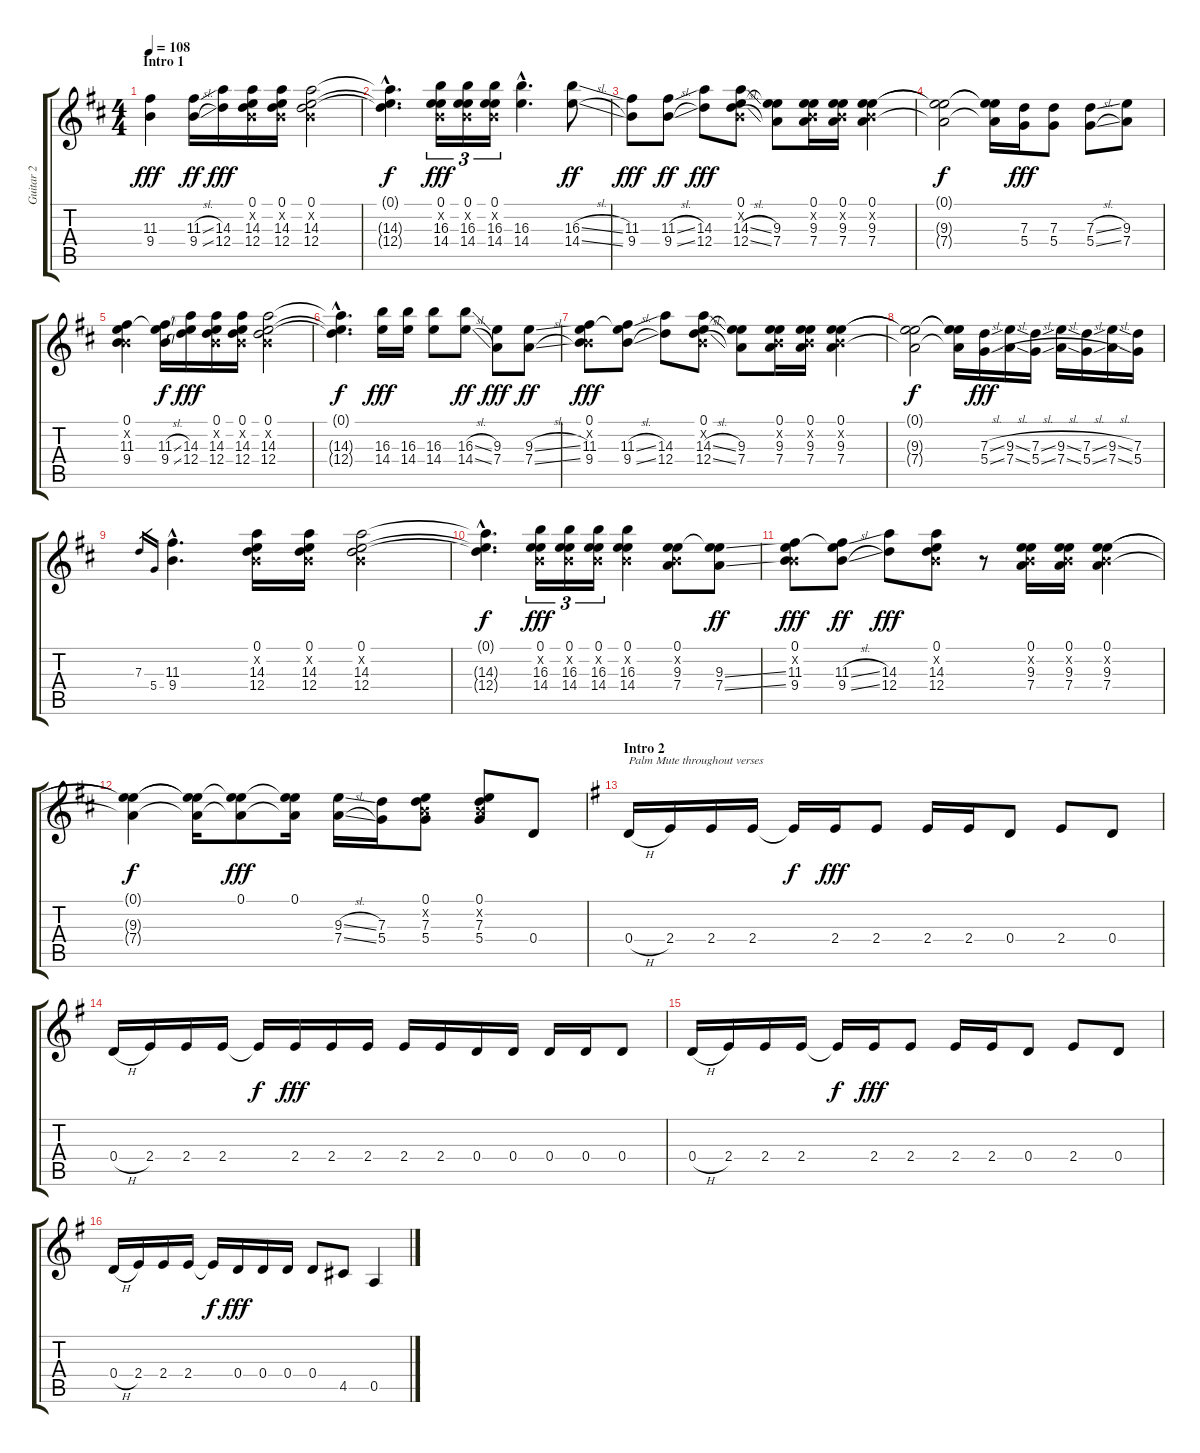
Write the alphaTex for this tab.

\track ("Guitar 2" "Guitar 2") {instrument overdrivenguitar}
\staff {score tabs}
\tuning (E4 B3 G3 D3 A2 E2) {hide}
\ts (4 4)
\section ("" "Intro 1")
\tempo 108
\clef g2
\ks d
(11.3 9.4).4{dy fff instrument overdrivenguitar} (11.3{sl} 9.4{sl}).16{dy ff} (14.3 12.4).16{dy fff} (0.1 0.2{x} 14.3 12.4).16 (0.1 0.2{x} 14.3 12.4).16 (0.1 0.2{x} 14.3 12.4).2 |
(0.1{hac t} 14.3{hac t} 12.4{hac t}).4{d dy f} (0.1 0.2{x} 16.3 14.4).16{tu (3 2) dy fff} (0.1 0.2{x} 16.3 14.4).16{tu (3 2)} (0.1 0.2{x} 16.3 14.4).16{tu (3 2)} (16.3{hac} 14.4{hac}).4{d} (16.3{sl} 14.4{sl}).8{dy ff} |
(11.3 9.4).8{dy fff} (11.3{sl} 9.4{sl}).8{dy ff} (14.3 12.4).8{dy fff} (0.1 0.2{x} 14.3{sl} 12.4{sl}).8 (0.1{t} 9.3 7.4).8 (0.1 0.2{x} 9.3 7.4).16 (0.1 0.2{x} 9.3 7.4).16 (0.1 0.2{x} 9.3 7.4).4 |
(0.1{t} 9.3{t} 7.4{t}).2{dy f} (0.1{t} 9.3{t} 7.4{t}).16 (7.3 5.4).16{dy fff} (7.3 5.4).8 (7.3{sl} 5.4{sl}).8 (9.3 7.4).8 |
(0.1 0.2{x} 11.3 9.4).4 (0.1{t} 11.3{sl} 9.4{sl}).16{dy f} (0.1{t} 14.3 12.4).16{dy fff} (0.1 0.2{x} 14.3 12.4).16 (0.1 0.2{x} 14.3 12.4).16 (0.1 0.2{x} 14.3 12.4).2 |
(0.1{hac t} 14.3{hac t} 12.4{hac t}).4{d dy f} (16.3 14.4).16{dy fff} (16.3 14.4).16 (16.3 14.4).8 (16.3{sl} 14.4{sl}).8{dy ff} (9.3 7.4).8{dy fff} (9.3{sl} 7.4{sl}).8{dy ff} |
(0.1 0.2{x} 11.3 9.4).8{dy fff} (0.1{t} 11.3{sl} 9.4{sl}).8 (14.3 12.4).8 (0.1 0.2{x} 14.3{sl} 12.4{sl}).8 (0.1{t} 9.3 7.4).8 (0.1 0.2{x} 9.3 7.4).16 (0.1 0.2{x} 9.3 7.4).16 (0.1 0.2{x} 9.3 7.4).4 |
(0.1{t} 9.3{t} 7.4{t}).2{dy f} (0.1{t} 9.3{t} 7.4{t}).16 (7.3{sl} 5.4{sl}).16{dy fff} (9.3{sl} 7.4{sl}).16 (7.3{sl} 5.4{sl}).16 (9.3{sl} 7.4{sl}).16 (7.3{sl} 5.4{sl}).16 (9.3{sl} 7.4{sl}).16 (7.3 5.4).16 |
7.3.16{gr} 5.4.16{gr} (11.3{hac} 9.4{hac}).4{d} (0.1 0.2{x} 14.3 12.4).16 (0.1 0.2{x} 14.3 12.4).16 (0.1 0.2{x} 14.3 12.4).2 |
(0.1{hac t} 14.3{hac t} 12.4{hac t}).4{d dy f} (0.1 0.2{x} 16.3 14.4).16{tu (3 2) dy fff} (0.1 0.2{x} 16.3 14.4).16{tu (3 2)} (0.1 0.2{x} 16.3 14.4).16{tu (3 2)} (0.1 0.2{x} 16.3 14.4).4 (0.1 0.2{x} 9.3 7.4).8 (0.1{t} 9.3{ss} 7.4{ss}).8{dy ff} |
(0.1 0.2{x} 11.3 9.4).8{dy fff} (0.1{t} 11.3{sl} 9.4{sl}).8{dy ff} (14.3 12.4).8{dy fff} (0.1 0.2{x} 14.3 12.4).8 r.8 (0.1 0.2{x} 9.3 7.4).16 (0.1 0.2{x} 9.3 7.4).16 (0.1 0.2{x} 9.3 7.4).4 |
(0.1{t} 9.3{t} 7.4{t}).4{dy f} (0.1{t} 9.3{t} 7.4{t}).16 (0.1 9.3{t} 7.4{t}).8{dy fff} (0.1 9.3{t} 7.4{t}).16 (9.3{sl} 7.4{sl}).16 (7.3 5.4).16 (0.1 0.2{x} 7.3 5.4).8 (0.1 0.2{x} 7.3 5.4).8 0.4.8 |
\section ("" "Intro 2")
\ks g
0.4{h}.16{txt "Palm Mute throughout verses"} 2.4.16 2.4.16 2.4.16 2.4{t}.16{dy f} 2.4.16{dy fff} 2.4.8 2.4.16 2.4.16 0.4.8 2.4.8 0.4.8 |
0.4{h}.16 2.4.16 2.4.16 2.4.16 2.4{t}.16{dy f} 2.4.16{dy fff} 2.4.16 2.4.16 2.4.16 2.4.16 0.4.16 0.4.16 0.4.16 0.4.16 0.4.8 |
0.4{h}.16 2.4.16 2.4.16 2.4.16 2.4{t}.16{dy f} 2.4.16{dy fff} 2.4.8 2.4.16 2.4.16 0.4.8 2.4.8 0.4.8 |
0.4{h}.16 2.4.16 2.4.16 2.4.16 2.4{t}.16{dy f} 0.4.16{dy fff} 0.4.16 0.4.16 0.4.8 4.5.8 0.5.4
